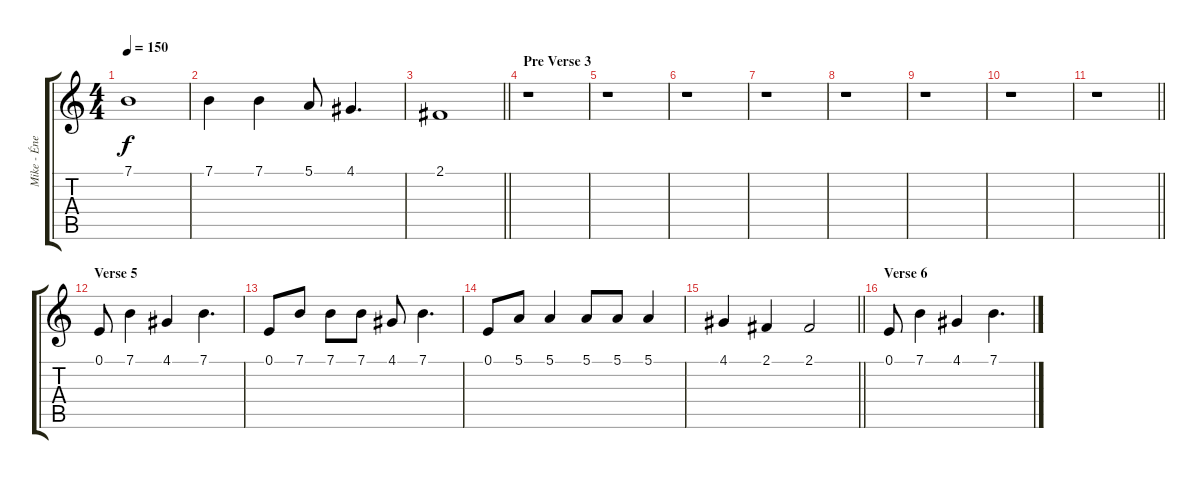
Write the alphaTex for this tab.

\track ("Mike - Ének" "Mike - Éne") {instrument trumpet}
\staff {score tabs}
\tuning (E4 B3 G3 D3 A2 E2) {hide}
\ts (4 4)
\tempo 150
\clef g2
\ks c
7.1.1{dy f} |
7.1.4 7.1.4 5.1.8 4.1.4{d} |
\barLineRight lightlight
2.1.1 |
\section ("" "Pre Verse 3")
r.1 |
r.1 |
r.1 |
r.1 |
r.1 |
r.1 |
r.1 |
\barLineRight lightlight
r.1 |
\section ("" "Verse 5")
0.1.8 7.1.4 4.1.4 7.1.4{d} |
0.1.8 7.1.8 7.1.8 7.1.8 4.1.8 7.1.4{d} |
0.1.8 5.1.8 5.1.4 5.1.8 5.1.8 5.1.4 |
\barLineRight lightlight
4.1.4 2.1.4 2.1.2 |
\section ("" "Verse 6")
0.1.8 7.1.4 4.1.4 7.1.4{d}
